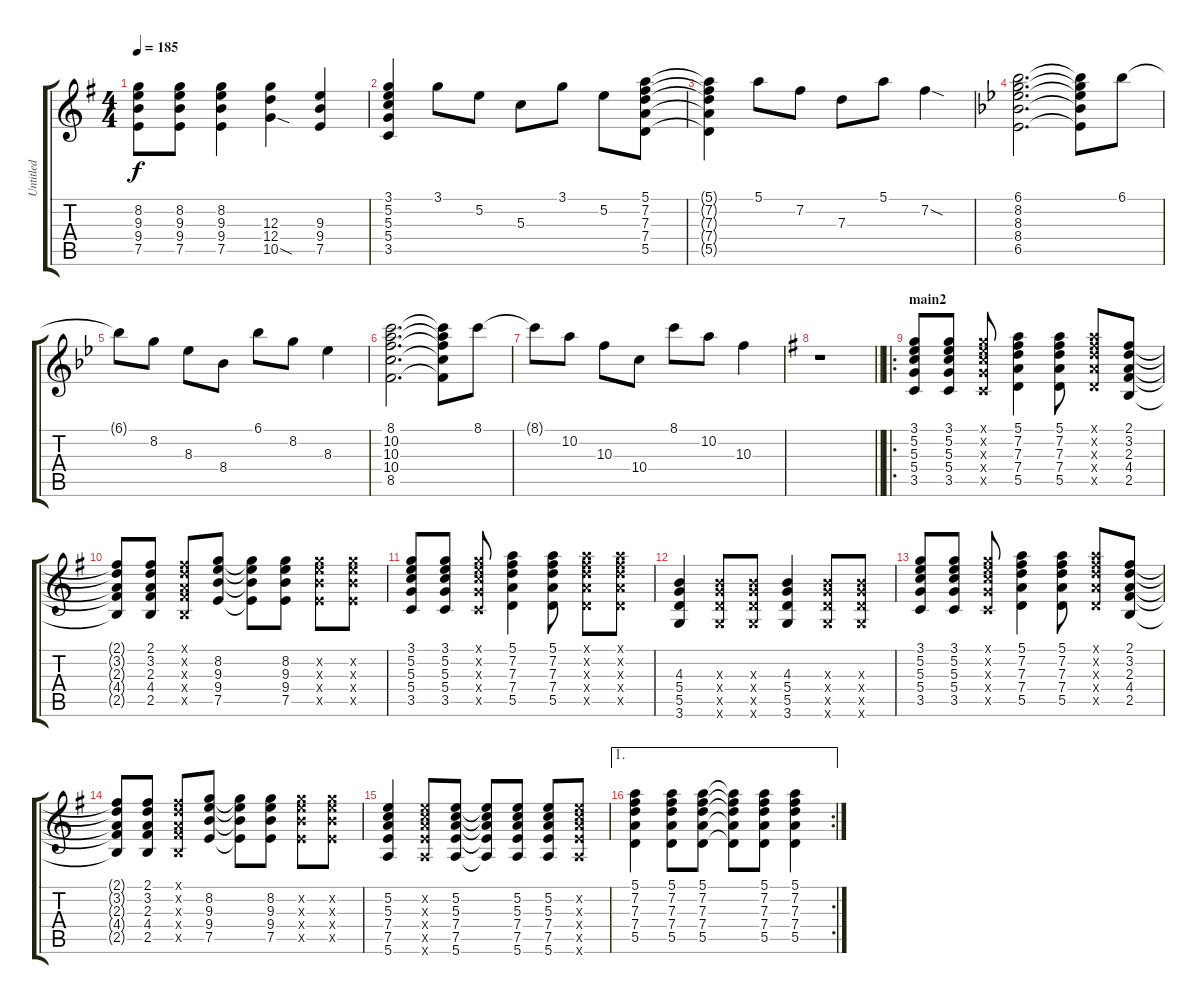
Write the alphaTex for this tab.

\track ("Untitled" "Untitled") {instrument overdrivenguitar}
\staff {score tabs}
\tuning (E4 B3 G3 D3 A2 E2) {hide}
\ts (4 4)
\tempo 185
\clef g2
\ks g
(8.2{t} 9.3{t} 9.4{t} 7.5{t}).8{dy f} (8.2 9.3 9.4 7.5).8 (8.2 9.3 9.4 7.5).4 (12.3 12.4 10.5{sod}).4 (9.3 9.4 7.5).4 |
(3.1 5.2 5.3 5.4 3.5).4 3.1.8 5.2.8 5.3.8 3.1.8 5.2.8 (5.1 7.2 7.3 7.4 5.5).8 |
(5.1{t} 7.2{t} 7.3{t} 7.4{t} 5.5{t}).4 5.1.8 7.2.8 7.3.8 5.1.8 7.2{sod}.4 |
\ks bb
(6.1 8.2 8.3 8.4 6.5).2{d} (6.1{t} 8.2{t} 8.3{t} 8.4{t} 6.5{t}).8 6.1.8 |
6.1{t}.8 8.2.8 8.3.8 8.4.8 6.1.8 8.2.8 8.3.4 |
(8.1 10.2 10.3 10.4 8.5).2{d} (8.1{t} 10.2{t} 10.3{t} 10.4{t} 8.5{t}).8 8.1.8 |
8.1{t}.8 10.2.8 10.3.8 10.4.8 8.1.8 10.2.8 10.3.4 |
\barLineRight lightlight
\ks g
r.1 |
\ro
\section ("" "main2")
(3.1 5.2 5.3 5.4 3.5).8 (3.1 5.2 5.3 5.4 3.5).8 (3.1{x} 5.2{x} 5.3{x} 5.4{x} 3.5{x}).8 (5.1 7.2 7.3 7.4 5.5).4 (5.1 7.2 7.3 7.4 5.5).8 (5.1{x} 7.2{x} 7.3{x} 7.4{x} 5.5{x}).8 (2.1 3.2 2.3 4.4 2.5).8 |
(2.1{t} 3.2{t} 2.3{t} 4.4{t} 2.5{t}).8 (2.1 3.2 2.3 4.4 2.5).8 (2.1{x} 3.2{x} 2.3{x} 4.4{x} 2.5{x}).8 (8.2 9.3 9.4 7.5).8 (8.2{t} 9.3{t} 9.4{t} 7.5{t}).8 (8.2 9.3 9.4 7.5).8 (8.2{x} 9.3{x} 9.4{x} 7.5{x}).8 (8.2{x} 9.3{x} 9.4{x} 7.5{x}).8 |
(3.1 5.2 5.3 5.4 3.5).8 (3.1 5.2 5.3 5.4 3.5).8 (3.1{x} 5.2{x} 5.3{x} 5.4{x} 3.5{x}).8 (5.1 7.2 7.3 7.4 5.5).4 (5.1 7.2 7.3 7.4 5.5).8 (5.1{x} 7.2{x} 7.3{x} 7.4{x} 5.5{x}).8 (5.1{x} 7.2{x} 7.3{x} 7.4{x} 5.5{x}).8 |
(4.3 5.4 5.5 3.6).4 (4.3{x} 5.4{x} 5.5{x} 3.6{x}).8 (4.3{x} 5.4{x} 5.5{x} 3.6{x}).8 (4.3 5.4 5.5 3.6).4 (4.3{x} 5.4{x} 5.5{x} 3.6{x}).8 (4.3{x} 5.4{x} 5.5{x} 3.6{x}).8 |
(3.1 5.2 5.3 5.4 3.5).8 (3.1 5.2 5.3 5.4 3.5).8 (3.1{x} 5.2{x} 5.3{x} 5.4{x} 3.5{x}).8 (5.1 7.2 7.3 7.4 5.5).4 (5.1 7.2 7.3 7.4 5.5).8 (5.1{x} 7.2{x} 7.3{x} 7.4{x} 5.5{x}).8 (2.1 3.2 2.3 4.4 2.5).8 |
(2.1{t} 3.2{t} 2.3{t} 4.4{t} 2.5{t}).8 (2.1 3.2 2.3 4.4 2.5).8 (2.1{x} 3.2{x} 2.3{x} 4.4{x} 2.5{x}).8 (8.2 9.3 9.4 7.5).8 (8.2{t} 9.3{t} 9.4{t} 7.5{t}).8 (8.2 9.3 9.4 7.5).8 (8.2{x} 9.3{x} 9.4{x} 7.5{x}).8 (8.2{x} 9.3{x} 9.4{x} 7.5{x}).8 |
(5.2 5.3 7.4 7.5 5.6).4 (5.2{x} 5.3{x} 7.4{x} 7.5{x} 5.6{x}).8 (5.2 5.3 7.4 7.5 5.6).8 (5.2{t} 5.3{t} 7.4{t} 7.5{t} 5.6{t}).8 (5.2 5.3 7.4 7.5 5.6).8 (5.2 5.3 7.4 7.5 5.6).8 (5.2{x} 5.3{x} 7.4{x} 7.5{x} 5.6{x}).8 |
\ae 1
\rc 2
(5.1 7.2 7.3 7.4 5.5).4 (5.1 7.2 7.3 7.4 5.5).8 (5.1 7.2 7.3 7.4 5.5).8 (5.1{t} 7.2{t} 7.3{t} 7.4{t} 5.5{t}).8 (5.1 7.2 7.3 7.4 5.5).8 (5.1 7.2 7.3 7.4 5.5).4
